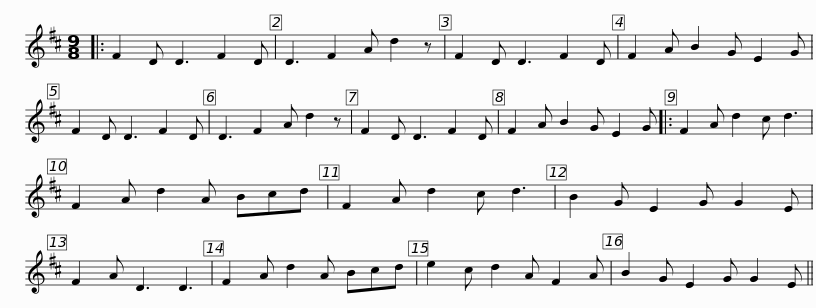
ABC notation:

X:1
L:1/8
M:9/8
I:linebreak $
K:D
V:1 treble
V:1
|: F2 D D3 F2 D | D3 F2 A d2 z | F2 D D3 F2 D | F2 A B2 G E2 G | F2 D D3 F2 D | %5
 D3 F2 A d2 z |$ F2 D D3 F2 D | F2 A B2 G E2 G |: F2 A d2 c d3 | F2 A d2 A Bcd | %10
 F2 A d2 c d3 | B2 G E2 G G2 E |$ F2 A D3 D3 | F2 A d2 A Bcd | e2 c d2 A F2 A | %15
 B2 G E2 G G2 E || %16
